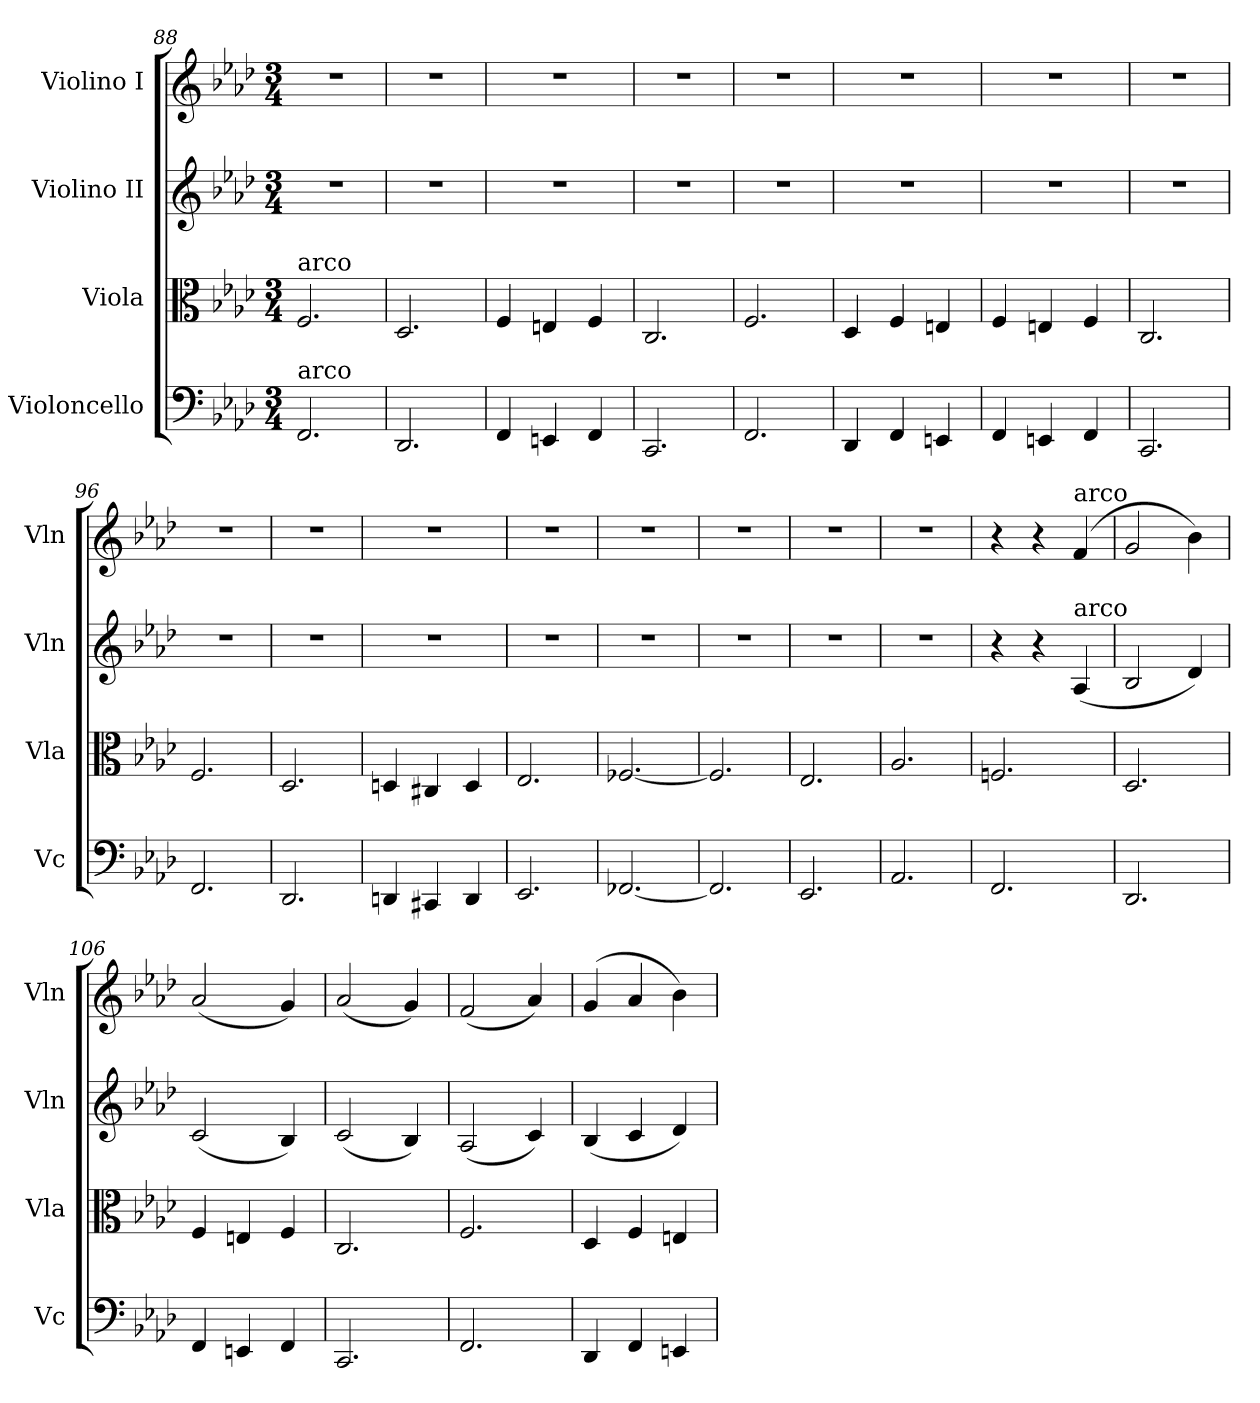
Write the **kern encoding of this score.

**kern	**kern	**kern	**kern
*part4	*part3	*part2	*part1
*staff4	*staff3	*staff2	*staff1
*I"Violoncello	*I"Viola	*I"Violino II	*I"Violino I
*I'Vc	*I'Vla	*I'Vln	*I'Vln
*clefF4	*clefC3	*clefG2	*clefG2
*k[b-e-a-d-]	*k[b-e-a-d-]	*k[b-e-a-d-]	*k[b-e-a-d-]
*M3/4	*M3/4	*M3/4	*M3/4
=88	=88	=88	=88
!	!LO:TX:a:t=arco	!	!
!LO:TX:a:t=arco	!	!	!
2.FF/	2.F/	2.r	2.r
=89	=89	=89	=89
2.DD-/	2.D-/	2.r	2.r
=90	=90	=90	=90
4FF/	4F/	2.r	2.r
4EEn/	4En/	.	.
4FF/	4F/	.	.
=91	=91	=91	=91
2.CC/	2.C/	2.r	2.r
=92	=92	=92	=92
2.FF/	2.F/	2.r	2.r
=93	=93	=93	=93
4DD-/	4D-/	2.r	2.r
4FF/	4F/	.	.
4EEn/	4En/	.	.
=94	=94	=94	=94
4FF/	4F/	2.r	2.r
4EEn/	4En/	.	.
4FF/	4F/	.	.
=95	=95	=95	=95
2.CC/	2.C/	2.r	2.r
=96	=96	=96	=96
2.FF/	2.F/	2.r	2.r
=97	=97	=97	=97
2.DD-/	2.D-/	2.r	2.r
=98	=98	=98	=98
4DDn/	4Dn/	2.r	2.r
4CC#X/	4C#X/	.	.
4DD/	4D/	.	.
!!LO:LB:g=z
=99	=99	=99	=99
2.EE-/	2.E-/	2.r	2.r
=100	=100	=100	=100
[2.FF-X/	[2.F-X/	2.r	2.r
=101	=101	=101	=101
2.FF-/]	2.F-/]	2.r	2.r
=102	=102	=102	=102
2.EE-/	2.E-/	2.r	2.r
=103	=103	=103	=103
2.AA-/	2.A-/	2.r	2.r
=104	=104	=104	=104
2.FF/	2.Fn/	4r	4r
.	.	4r	4r
!	!	!	!LO:TX:a:t=arco
!	!	!LO:TX:a:t=arco	!
.	.	(4A-/	(4f/
=105	=105	=105	=105
2.DD-/	2.D-/	2B-/	2g/
.	.	4d-/)	4b-\)
=106	=106	=106	=106
4FF/	4F/	(2c/	(2a-/
4EEn/	4En/	.	.
4FF/	4F/	4B-/)	4g/)
=107	=107	=107	=107
2.CC/	2.C/	(2c/	(2a-/
.	.	4B-/)	4g/)
=108	=108	=108	=108
2.FF/	2.F/	(2A-/	(2f/
.	.	4c/)	4a-/)
=109	=109	=109	=109
4DD-/	4D-/	(4B-/	(4g/
4FF/	4F/	4c/	4a-/
4EEn/	4En/	4d-/)	4b-\)
=	=	=	=
*-	*-	*-	*-
